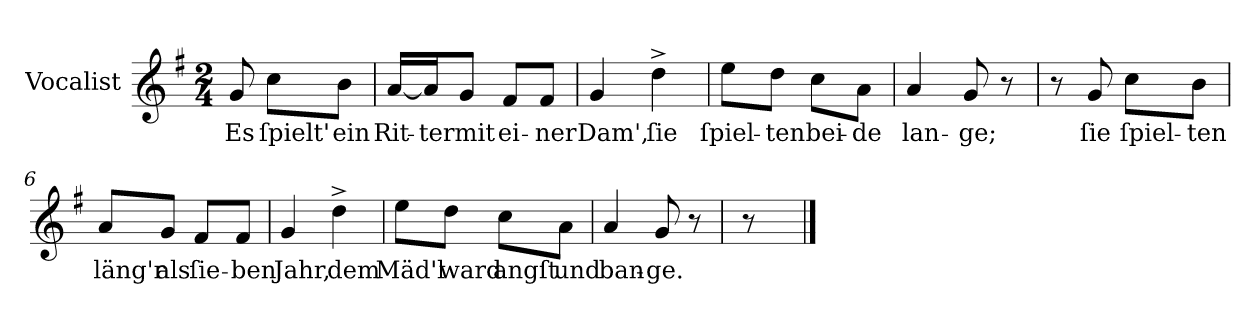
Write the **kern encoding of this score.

**kern	**text
*part1	*part1
*staff1	*staff1
*I"Vocalist	*
*k[f#]	*
*G:	*
*M2/4	*
=	=
8g	Es
8ccL	ſpielt'
8bJ	ein
=1	=1
[16aLL	Rit-
16aJ]	-ter
8gJ	mit
8f#L	ei-
8f#J	-ner
=2	=2
4g	Dam',
4dd^	ſie
=3	=3
8eeL	ſpiel-
8ddJ	-ten
8ccL	bei-
8aJ	-de
=4	=4
4a	lan-
8g	-ge;
8r	.
=5	=5
8r	.
8g	ſie
8ccL	ſpiel-
8bJ	-ten
=6	=6
8aL	läng'r
8gJ	als
8f#L	ſie-
8f#J	-ben
=7	=7
4g	Jahr,
4dd^	dem
=8	=8
8eeL	Mäd'l
8ddJ	ward
8ccL	angſt
8aJ	und
=9	=9
4a	ban-
8g	-ge.
8r	.
=10	=10
8r	.
==	==
*-	*-
